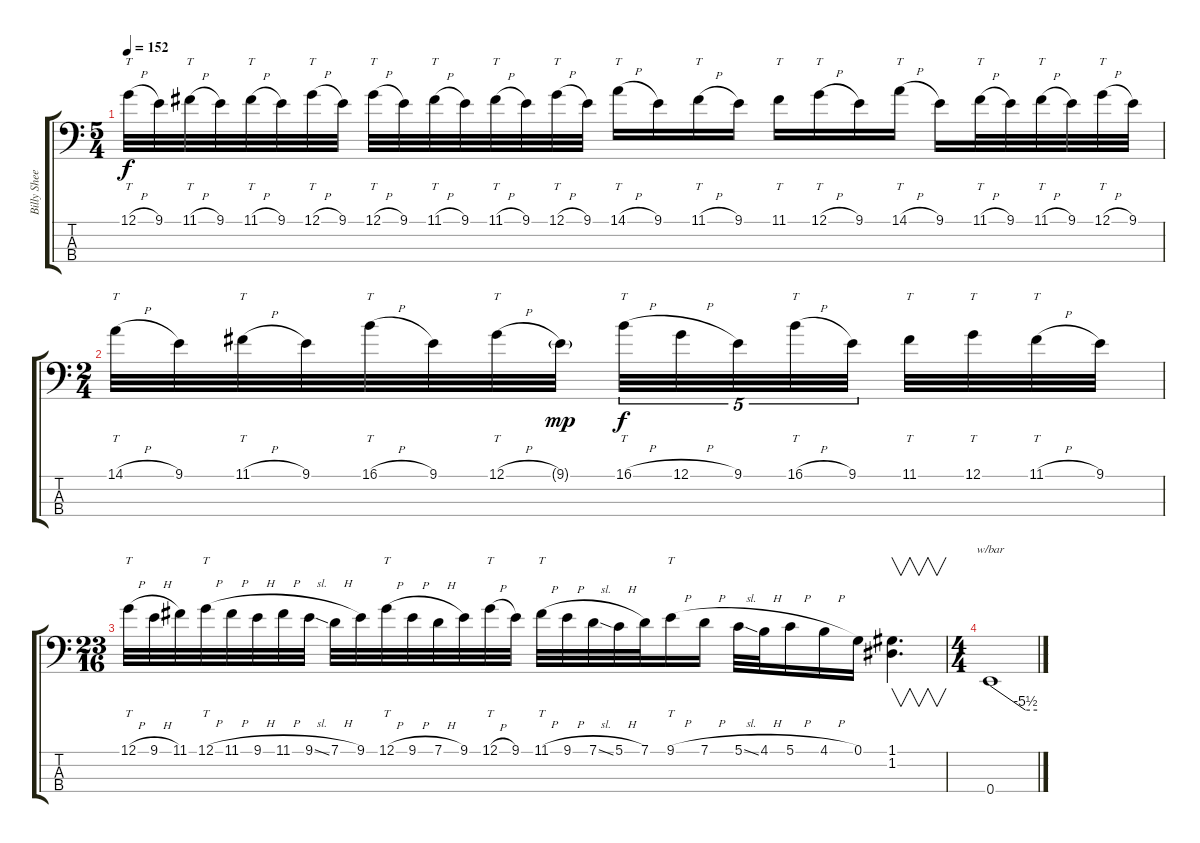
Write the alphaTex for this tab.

\track ("Billy Sheehan" "Billy Shee") {instrument electricbassfinger}
\staff {score tabs}
\tuning (G2 D2 A1 E1) {hide}
\ts (5 4)
\tempo 152
\clef f4
\ks c
12.1{h}.32{tt dy f} 9.1.32 11.1{h}.32{tt} 9.1.32 11.1{h}.32{tt} 9.1.32 12.1{h}.32{tt} 9.1.32 12.1{h}.32{tt} 9.1.32 11.1{h}.32{tt} 9.1.32 11.1{h}.32{tt} 9.1.32 12.1{h}.32{tt} 9.1.32 14.1{h}.16{tt} 9.1.16 11.1{h}.16{tt} 9.1.16 11.1.16{tt} 12.1{h}.16{tt} 9.1.16 14.1{h}.16{tt} 9.1.16 11.1{h}.32{tt} 9.1.32 11.1{h}.32{tt} 9.1.32 12.1{h}.32{tt} 9.1.32 |
\ts (2 4)
14.1{h}.32{tt} 9.1.32 11.1{h}.32{tt} 9.1.32 16.1{h}.32{tt} 9.1.32 12.1{h}.32{tt} 9.1{g}.32{dy mp} 16.1{h}.32{tt tu (5 4) dy f} 12.1{h}.32{tu (5 4)} 9.1.32{tu (5 4)} 16.1{h}.32{tt tu (5 4)} 9.1.32{tu (5 4) beam splitsecondary} 11.1.32{tt} 12.1.32{tt} 11.1{h}.32{tt} 9.1.32 |
\ts (23 16)
12.1{h}.32{tt} 9.1{h}.32 11.1.32 12.1{h}.32{tt} 11.1{h}.32 9.1{h}.32 11.1{h}.32 9.1{sl}.32 7.1{h}.32 9.1.32 12.1{h}.32{tt} 9.1{h}.32 7.1{h}.32 9.1.32 12.1{h}.32{tt} 9.1.32 11.1{h}.32{tt} 9.1{h}.32 7.1{sl}.32 5.1{h}.32 7.1.32 9.1{h}.16{tt} 7.1{h}.16 5.1{sl}.32 4.1{h}.32 5.1{h}.16 4.1{h}.16 0.1.16 (1.1 1.2).4{v d} |
\ts (4 4)
0.4.1{tbe (custom default 0 0 45 -22 60 -22)}
